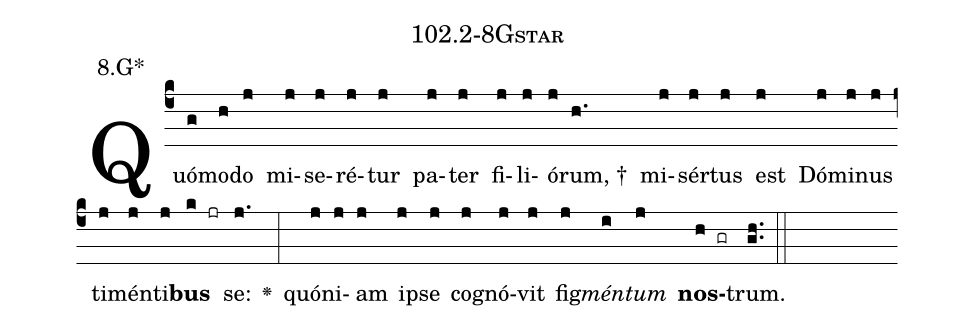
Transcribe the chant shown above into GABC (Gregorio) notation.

name: 102.2-8Gstar;
annotation: 8.G*;
%%
(c4)Quó(g)mo(h)do(j) mi(j)se(j)ré(j)tur(j) pa(j)ter(j) fi(j)li(j)ó(j)rum, †(h.) mi(j)sér(j)tus(j) est(j) Dó(j)mi(j)nus(j) ti(j)mén(j)ti(j)<b>bus</b>(k jr) se:(j.) <v>\greheightstar</v>(:) quón(j)i(j)am(j) ip(j)se(j) co(j)gnó(j)vit(j) fig(j)<i>mén</i>(i)<i>tum</i>(j) <b>nos</b>(h gr)trum.(gh..) (::)


%E(j) u(j) o(i) u(j) a(h) e.(gh..) (::)
